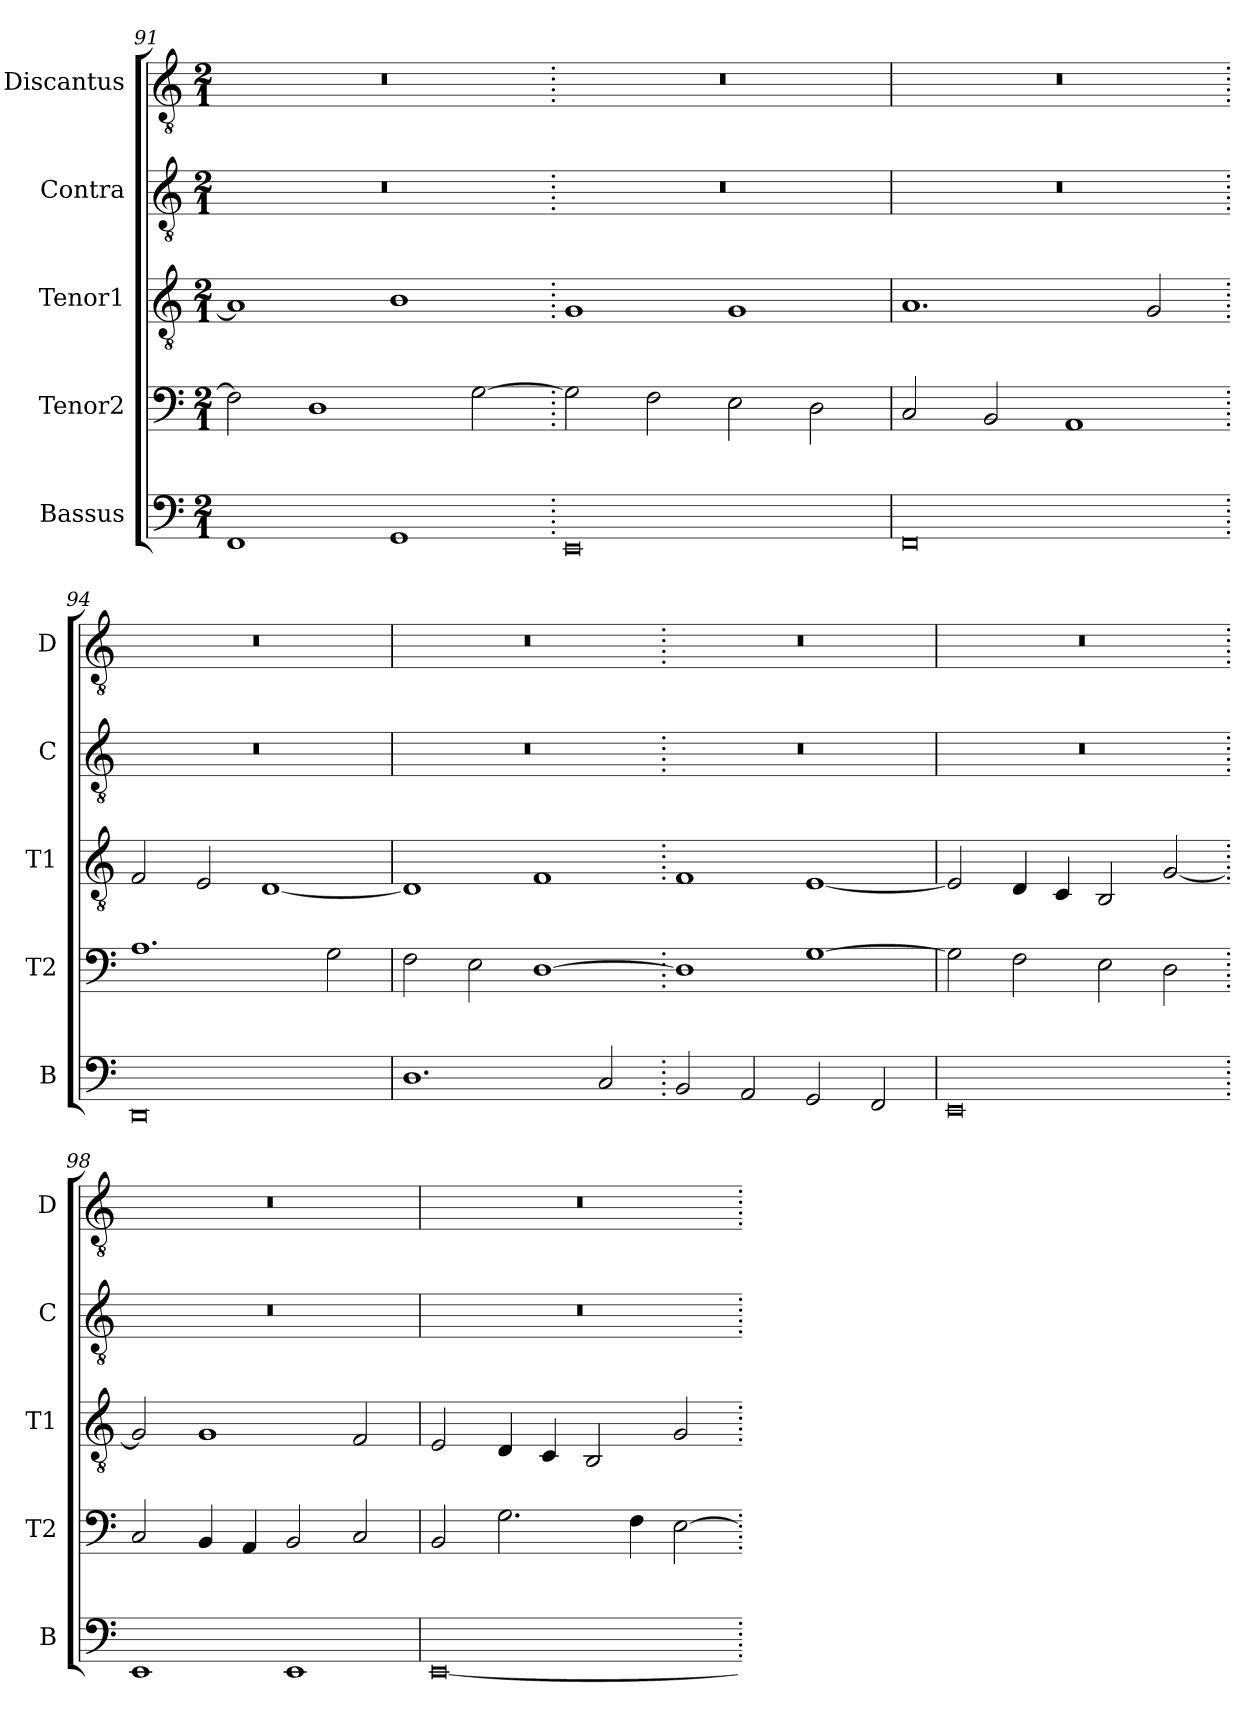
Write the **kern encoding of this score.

**kern	**kern	**kern	**kern	**kern
*part5	*part4	*part3	*part2	*part1
*staff5	*staff4	*staff3	*staff2	*staff1
*I"Bassus	*I"Tenor2	*I"Tenor1	*I"Contra	*I"Discantus
*I'B	*I'T2	*I'T1	*I'C	*I'D
*clefF4	*clefF4	*clefGv2	*clefGv2	*clefGv2
*k[]	*k[]	*k[]	*k[]	*k[]
*M2/1	*M2/1	*M2/1	*M2/1	*M2/1
=91	=91	=91	=91	=91
1FF	2F\]	1A]	0r	0r
.	1D	.	.	.
1GG	.	1B	.	.
.	[2G\	.	.	.
=92.	=92.	=92.	=92.	=92.
0EE	2G\]	1G	0r	0r
.	2F\	.	.	.
.	2E\	1G	.	.
.	2D\	.	.	.
=93	=93	=93	=93	=93
0FF	2C/	1.A	0r	0r
.	2BB/	.	.	.
.	1AA	.	.	.
.	.	2G/	.	.
=94.	=94.	=94.	=94.	=94.
0DD	1.A	2F/	0r	0r
.	.	2E/	.	.
.	.	[1D	.	.
.	2G\	.	.	.
=95	=95	=95	=95	=95
1.D	2F\	1D]	0r	0r
.	2E\	.	.	.
.	[1D	1F	.	.
2C/	.	.	.	.
=96.	=96.	=96.	=96.	=96.
2BB/	1D]	1F	0r	0r
2AA/	.	.	.	.
2GG/	[1G	[1E	.	.
2FF/	.	.	.	.
=97	=97	=97	=97	=97
0EE	2G\]	2E/]	0r	0r
.	2F\	4D/	.	.
.	.	4C/	.	.
.	2E\	2BB/	.	.
.	2D\	[2G/	.	.
=98.	=98.	=98.	=98.	=98.
1EE	2C/	2G/]	0r	0r
.	4BB/	1G	.	.
.	4AA/	.	.	.
1EE	2BB/	.	.	.
.	2C/	2F/	.	.
=99	=99	=99	=99	=99
[0EE	2BB/	2E/	0r	0r
.	2.G\	4D/	.	.
.	.	4C/	.	.
.	.	2BB/	.	.
.	4F\	.	.	.
.	[2E\	2G/	.	.
=.	=.	=.	=.	=.
*-	*-	*-	*-	*-
